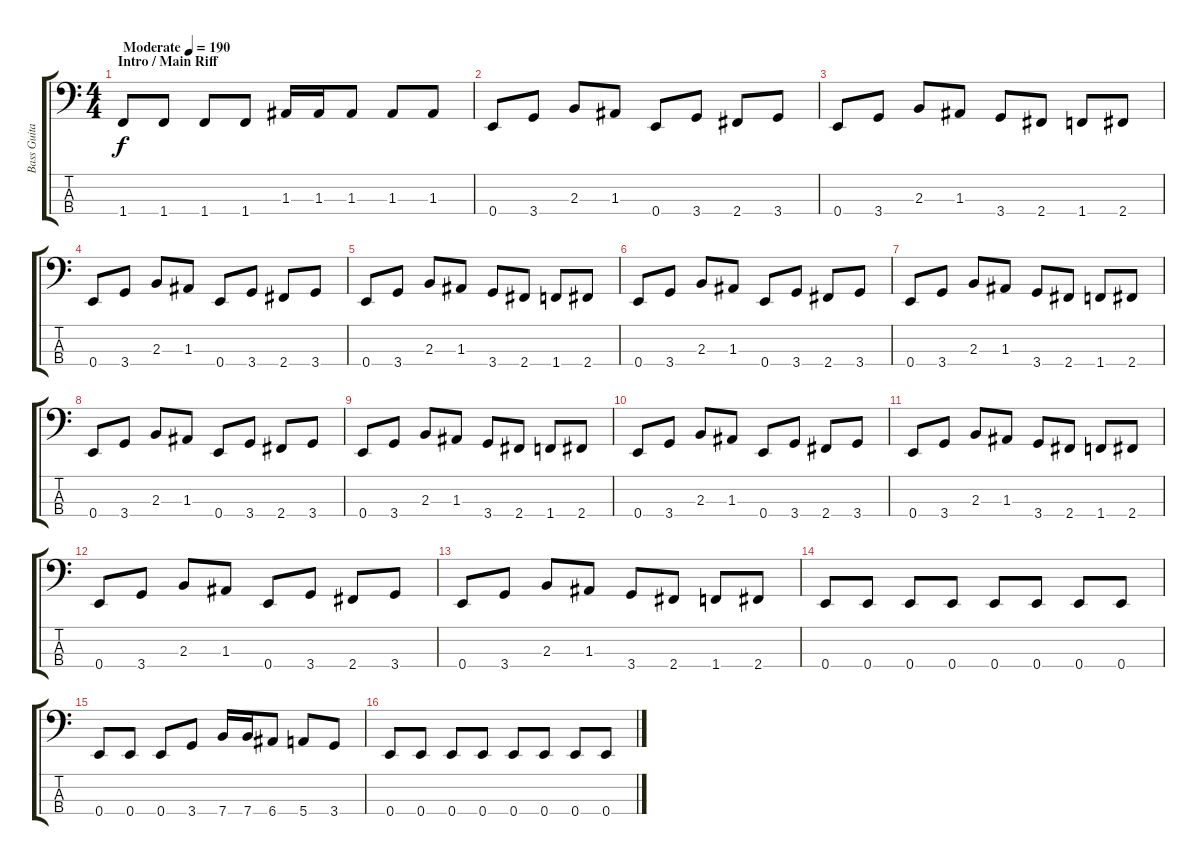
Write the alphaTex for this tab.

\track ("Bass Guitar" "Bass Guita") {instrument electricbassfinger}
\staff {score tabs}
\tuning (G2 D2 A1 E1) {hide}
\ts (4 4)
\section ("" "Intro / Main Riff")
\tempo (190 "Moderate")
\clef f4
\ks c
1.4.8{dy f instrument electricbassfinger} 1.4.8 1.4.8 1.4.8 1.3.16 1.3.16 1.3.8 1.3.8 1.3.8 |
0.4.8 3.4.8 2.3.8 1.3.8 0.4.8 3.4.8 2.4.8 3.4.8 |
0.4.8 3.4.8 2.3.8 1.3.8 3.4.8 2.4.8 1.4.8 2.4.8 |
0.4.8 3.4.8 2.3.8 1.3.8 0.4.8 3.4.8 2.4.8 3.4.8 |
0.4.8 3.4.8 2.3.8 1.3.8 3.4.8 2.4.8 1.4.8 2.4.8 |
0.4.8 3.4.8 2.3.8 1.3.8 0.4.8 3.4.8 2.4.8 3.4.8 |
0.4.8 3.4.8 2.3.8 1.3.8 3.4.8 2.4.8 1.4.8 2.4.8 |
0.4.8 3.4.8 2.3.8 1.3.8 0.4.8 3.4.8 2.4.8 3.4.8 |
0.4.8 3.4.8 2.3.8 1.3.8 3.4.8 2.4.8 1.4.8 2.4.8 |
0.4.8 3.4.8 2.3.8 1.3.8 0.4.8 3.4.8 2.4.8 3.4.8 |
0.4.8 3.4.8 2.3.8 1.3.8 3.4.8 2.4.8 1.4.8 2.4.8 |
0.4.8 3.4.8 2.3.8 1.3.8 0.4.8 3.4.8 2.4.8 3.4.8 |
0.4.8 3.4.8 2.3.8 1.3.8 3.4.8 2.4.8 1.4.8 2.4.8 |
0.4.8 0.4.8 0.4.8 0.4.8 0.4.8 0.4.8 0.4.8 0.4.8 |
0.4.8 0.4.8 0.4.8 3.4.8 7.4.16 7.4.16 6.4.8 5.4.8 3.4.8 |
0.4.8 0.4.8 0.4.8 0.4.8 0.4.8 0.4.8 0.4.8 0.4.8
